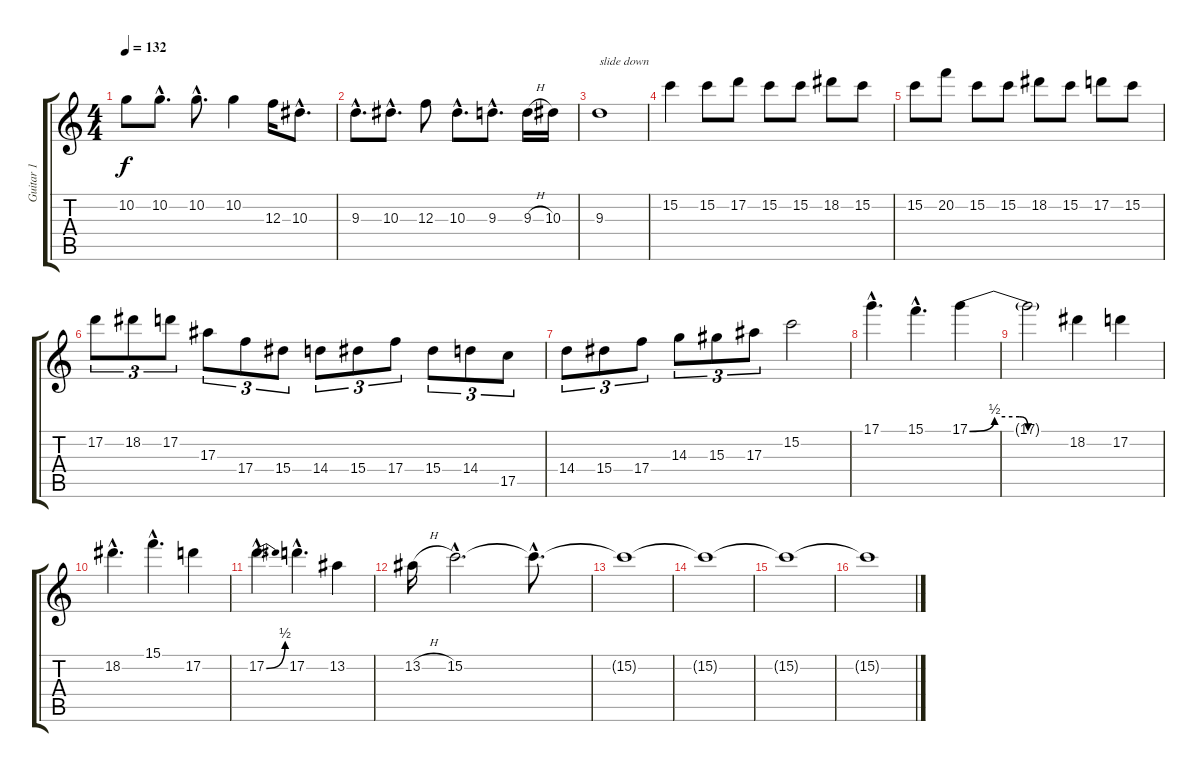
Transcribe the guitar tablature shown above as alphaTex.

\track ("Guitar 1" "Guitar 1") {instrument acousticguitarsteel}
\staff {score tabs}
\tuning (D4 A3 F3 C3 G2 D2) {hide}
\ts (4 4)
\tempo 132
\clef g2
\ks c
10.2{t}.8{dy f} 10.2{hac}.8{d} 10.2{hac}.8{d} 10.2.4 12.3.16 10.3{hac}.8{d} |
9.3{hac}.8{d} 10.3{hac}.8{d} 12.3.8 10.3{hac}.8{d} 9.3{hac}.8{d} 9.3{h}.16 10.3.16 |
9.3.1{txt "slide down"} |
15.2.4 15.2.8 17.2.8 15.2.8 15.2.8 18.2.8 15.2.8 |
15.2.8 20.2.8 15.2.8 15.2.8 18.2.8 15.2.8 17.2.8 15.2.8 |
17.2.8{tu (3 2)} 18.2.8{tu (3 2)} 17.2.8{tu (3 2)} 17.3.8{tu (3 2)} 17.4.8{tu (3 2)} 15.4.8{tu (3 2)} 14.4.8{tu (3 2)} 15.4.8{tu (3 2)} 17.4.8{tu (3 2)} 15.4.8{tu (3 2)} 14.4.8{tu (3 2)} 17.5.8{tu (3 2)} |
14.4.8{tu (3 2)} 15.4.8{tu (3 2)} 17.4.8{tu (3 2)} 14.3.8{tu (3 2)} 15.3.8{tu (3 2)} 17.3.8{tu (3 2)} 15.2.2 |
17.1{hac}.4{d} 15.1{hac}.4{d} 17.1{be (custom 0 0 15 2 30 2 35 0 45 0 60 0)}.4 |
17.1{t}.2 18.2.4 17.2.4 |
18.2{hac}.4{d} 15.1{hac}.4{d} 17.2.4 |
17.2{be (bend 0 0 60 2) hac}.4{d} 17.2{hac}.4{d} 13.2.4 |
13.2{h}.16 15.2{hac}.2{d volume 10} 15.2{hac t}.8{d} |
15.2{t}.1 |
15.2{t}.1{volume 6} |
15.2{t}.1 |
15.2{t}.1{txt "" volume 2}
